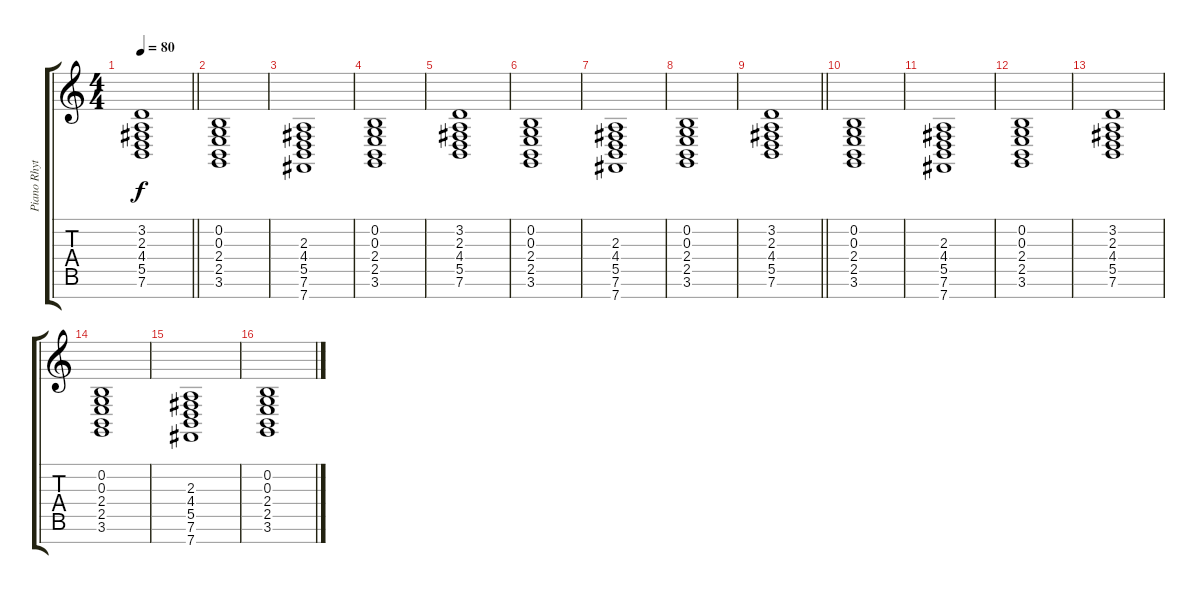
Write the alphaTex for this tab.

\track ("Piano Rhytmic" "Piano Rhyt") {instrument electricgrandpiano}
\staff {score tabs}
\tuning (E4 B3 G3 D3 A2 E2 B1) {hide}
\ts (4 4)
\tempo 80
\clef g2
\barLineRight lightlight
\ks c
(3.2 2.3 4.4 5.5 7.6).1{dy f} |
\section ("" "")
(0.2 0.3 2.4 2.5 3.6).1 |
(2.3 4.4 5.5 7.6 7.7).1 |
(0.2 0.3 2.4 2.5 3.6).1 |
(3.2 2.3 4.4 5.5 7.6).1 |
(0.2 0.3 2.4 2.5 3.6).1 |
(2.3 4.4 5.5 7.6 7.7).1 |
(0.2 0.3 2.4 2.5 3.6).1 |
\barLineRight lightlight
(3.2 2.3 4.4 5.5 7.6).1 |
\section ("" "")
(0.2 0.3 2.4 2.5 3.6).1 |
(2.3 4.4 5.5 7.6 7.7).1 |
(0.2 0.3 2.4 2.5 3.6).1 |
(3.2 2.3 4.4 5.5 7.6).1 |
(0.2 0.3 2.4 2.5 3.6).1 |
(2.3 4.4 5.5 7.6 7.7).1 |
(0.2 0.3 2.4 2.5 3.6).1
